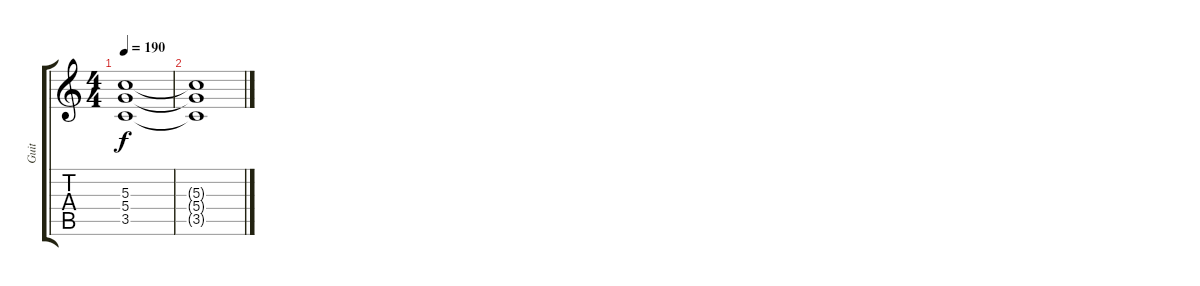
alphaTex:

\track ("Guit" "Guit") {instrument overdrivenguitar}
\staff {score tabs}
\tuning (E4 B3 G3 D3 A2 E2) {hide}
\ts (4 4)
\tempo 190
\clef g2
\ks c
(5.3{t} 5.4{t} 3.5{t}).1{dy f} |
(5.3{t} 5.4{t} 3.5{t}).1
